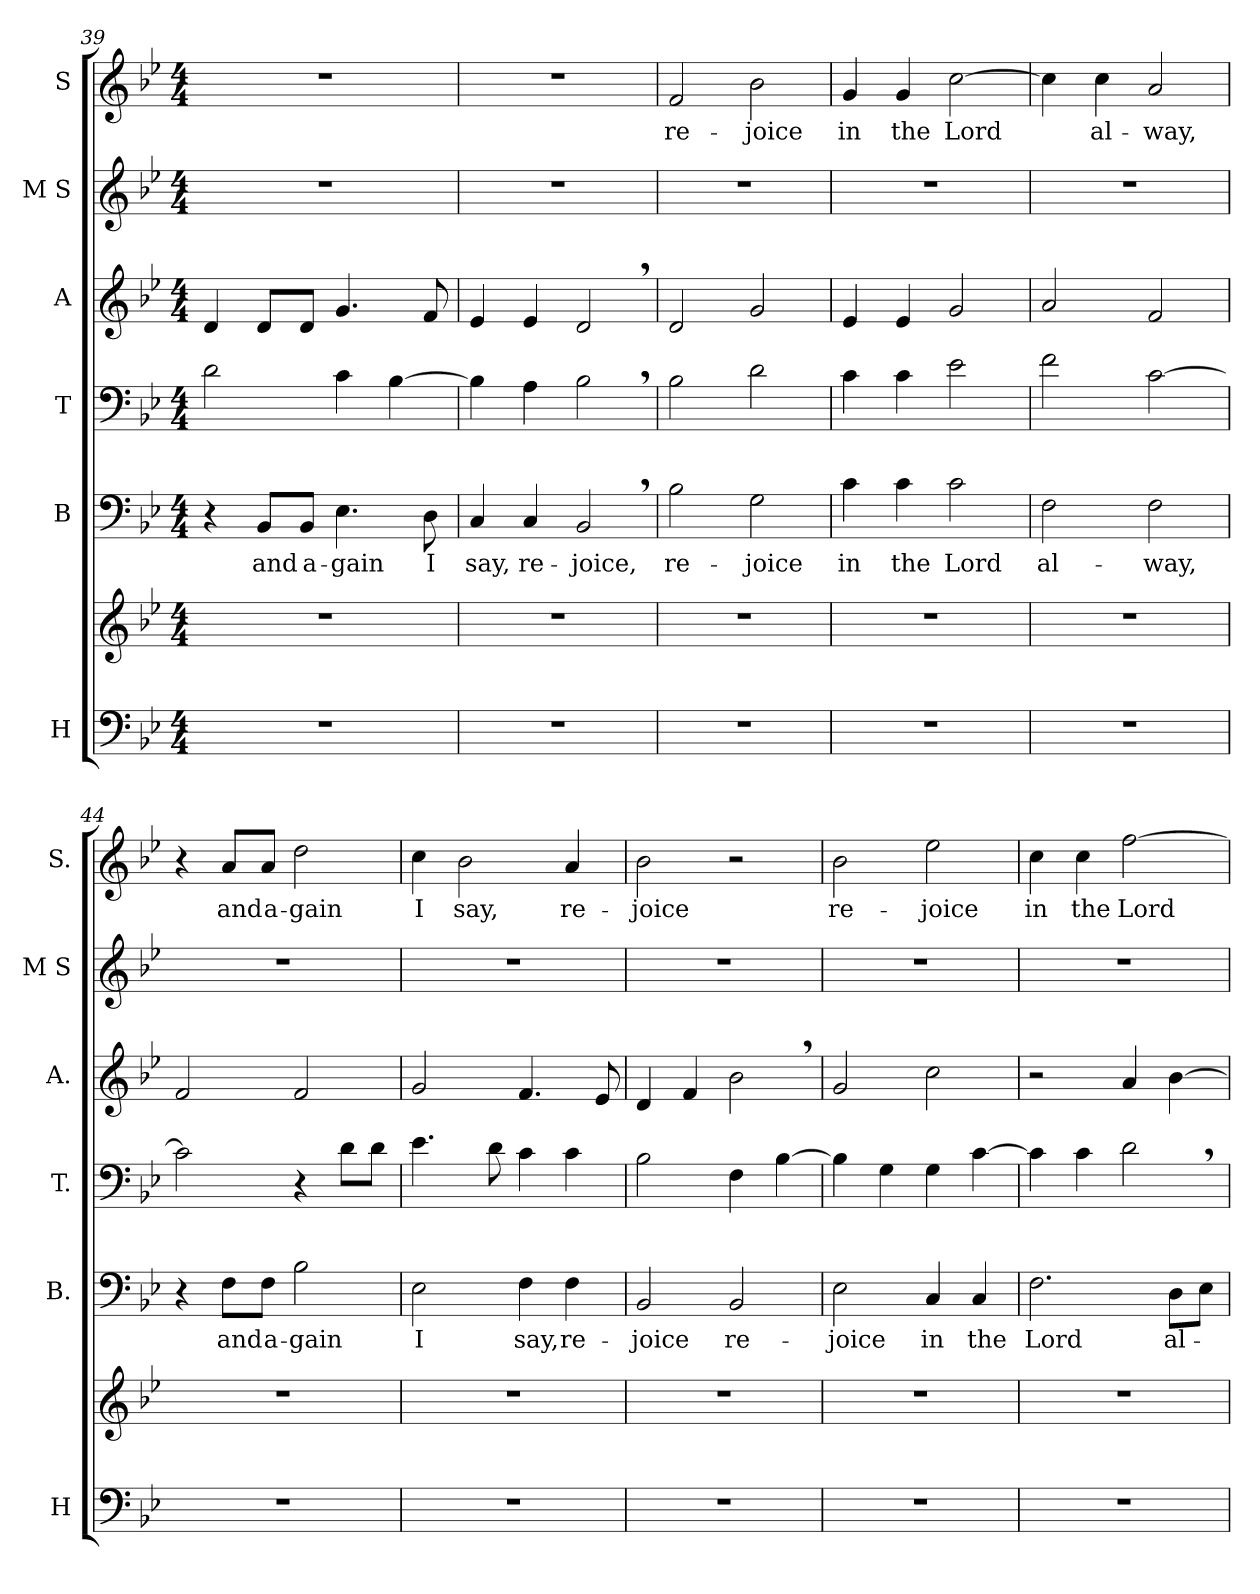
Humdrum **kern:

**kern	**kern	**kern	**text	**kern	**kern	**kern	**kern	**text
*part6	*part6	*part5	*part5	*part4	*part3	*part2	*part1	*part1
*staff7	*staff6	*staff5	*staff5	*staff4	*staff3	*staff2	*staff1	*staff1
*I"H	*	*I"B	*	*I"T	*I"A	*I"M S	*I"S	*
*I'H	*	*I'B.	*	*I'T.	*I'A.	*I'M S	*I'S.	*
*clefF4	*clefG2	*clefF4	*	*clefF4	*clefG2	*clefG2	*clefG2	*
*k[b-e-]	*k[b-e-]	*k[b-e-]	*	*k[b-e-]	*k[b-e-]	*k[b-e-]	*k[b-e-]	*
*M4/4	*M4/4	*M4/4	*	*M4/4	*M4/4	*M4/4	*M4/4	*
=39	=39	=39	=39	=39	=39	=39	=39	=39
1r	1r	4r	.	2d\	4d/	1r	1r	.
!	!	!	!LO:LY:b	!	!	!	!	!
.	.	8BB-/L	and	.	8d/L	.	.	.
!	!	!	!LO:LY:b	!	!	!	!	!
.	.	8BB-/J	a-	.	8d/J	.	.	.
!	!	!	!LO:LY:b	!	!	!	!	!
.	.	4.E-\	-gain	4c\	4.g/	.	.	.
.	.	.	.	[4B-\	.	.	.	.
!	!	!	!LO:LY:b	!	!	!	!	!
.	.	8D\	I	.	8f/	.	.	.
=40	=40	=40	=40	=40	=40	=40	=40	=40
!	!	!	!LO:LY:b	!	!	!	!	!
1r	1r	4C/	say,	4B-\]	4e-/	1r	1r	.
!	!	!	!LO:LY:b	!	!	!	!	!
.	.	4C/	re-	4A\	4e-/	.	.	.
!	!	!	!LO:LY:b	!	!	!	!	!
.	.	2BB-,/	-joice,	2B-,\	2d,/	.	.	.
=41	=41	=41	=41	=41	=41	=41	=41	=41
!	!	!	!LO:LY:b	!	!	!	!	!LO:LY:b
1r	1r	2B-\	re-	2B-\	2d/	1r	2f/	re-
!	!	!	!LO:LY:b	!	!	!	!	!LO:LY:b
.	.	2G\	-joice	2d\	2g/	.	2b-\	-joice
=42	=42	=42	=42	=42	=42	=42	=42	=42
!	!	!	!LO:LY:b	!	!	!	!	!LO:LY:b
1r	1r	4c\	in	4c\	4e-/	1r	4g/	in
!	!	!	!LO:LY:b	!	!	!	!	!LO:LY:b
.	.	4c\	the	4c\	4e-/	.	4g/	the
!	!	!	!LO:LY:b	!	!	!	!	!LO:LY:b
.	.	2c\	Lord	2e-\	2g/	.	[2cc\	Lord
!!LO:PB:g=z
=43	=43	=43	=43	=43	=43	=43	=43	=43
!	!	!	!LO:LY:b	!	!	!	!	!
1r	1r	2F\	al-	2f\	2a/	1r	4cc\]	.
!	!	!	!	!	!	!	!	!LO:LY:b
.	.	.	.	.	.	.	4cc\	al-
!	!	!	!LO:LY:b	!	!	!	!	!LO:LY:b
.	.	2F\	-way,	[2c\	2f/	.	2a/	-way,
=44	=44	=44	=44	=44	=44	=44	=44	=44
1r	1r	4r	.	2c\]	2f/	1r	4r	.
!	!	!	!LO:LY:b	!	!	!	!	!LO:LY:b
.	.	8F\L	and	.	.	.	8a/L	and
!	!	!	!LO:LY:b	!	!	!	!	!LO:LY:b
.	.	8F\J	a-	.	.	.	8a/J	a-
!	!	!	!LO:LY:b	!	!	!	!	!LO:LY:b
.	.	2B-\	-gain	4r	2f/	.	2dd\	-gain
.	.	.	.	8d\L	.	.	.	.
.	.	.	.	8d\J	.	.	.	.
=45	=45	=45	=45	=45	=45	=45	=45	=45
!	!	!	!LO:LY:b	!	!	!	!	!LO:LY:b
1r	1r	2E-\	I	4.e-\	2g/	1r	4cc\	I
!	!	!	!	!	!	!	!	!LO:LY:b
.	.	.	.	.	.	.	2b-\	say,
.	.	.	.	8d\	.	.	.	.
!	!	!	!LO:LY:b	!	!	!	!	!
.	.	4F\	say,	4c\	4.f/	.	.	.
!	!	!	!LO:LY:b	!	!	!	!	!LO:LY:b
.	.	4F\	re-	4c\	.	.	4a/	re-
.	.	.	.	.	8e-/	.	.	.
=46	=46	=46	=46	=46	=46	=46	=46	=46
!	!	!	!LO:LY:b	!	!	!	!	!LO:LY:b
1r	1r	2BB-/	-joice	2B-\	4d/	1r	2b-\	-joice
.	.	.	.	.	4f/	.	.	.
!	!	!	!LO:LY:b	!	!	!	!	!
.	.	2BB-/	re-	4F\	2b-,\	.	2r	.
.	.	.	.	[4B-\	.	.	.	.
=47	=47	=47	=47	=47	=47	=47	=47	=47
!	!	!	!LO:LY:b	!	!	!	!	!LO:LY:b
1r	1r	2E-\	-joice	4B-\]	2g/	1r	2b-\	re-
.	.	.	.	4G\	.	.	.	.
!	!	!	!LO:LY:b	!	!	!	!	!LO:LY:b
.	.	4C/	in	4G\	2cc\	.	2ee-\	-joice
!	!	!	!LO:LY:b	!	!	!	!	!
.	.	4C/	the	[4c\	.	.	.	.
=48	=48	=48	=48	=48	=48	=48	=48	=48
!	!	!	!LO:LY:b	!	!	!	!	!LO:LY:b
1r	1r	2.F\	Lord	4c\]	2r	1r	4cc\	in
!	!	!	!	!	!	!	!	!LO:LY:b
.	.	.	.	4c\	.	.	4cc\	the
!	!	!	!	!	!	!	!	!LO:LY:b
.	.	.	.	2d,\	4a/	.	[2ff\	Lord
!	!	!	!LO:LY:b	!	!	!	!	!
.	.	8D\L	al-	.	[4b-\	.	.	.
.	.	8E-\J	.	.	.	.	.	.
=	=	=	=	=	=	=	=	=
*-	*-	*-	*-	*-	*-	*-	*-	*-
